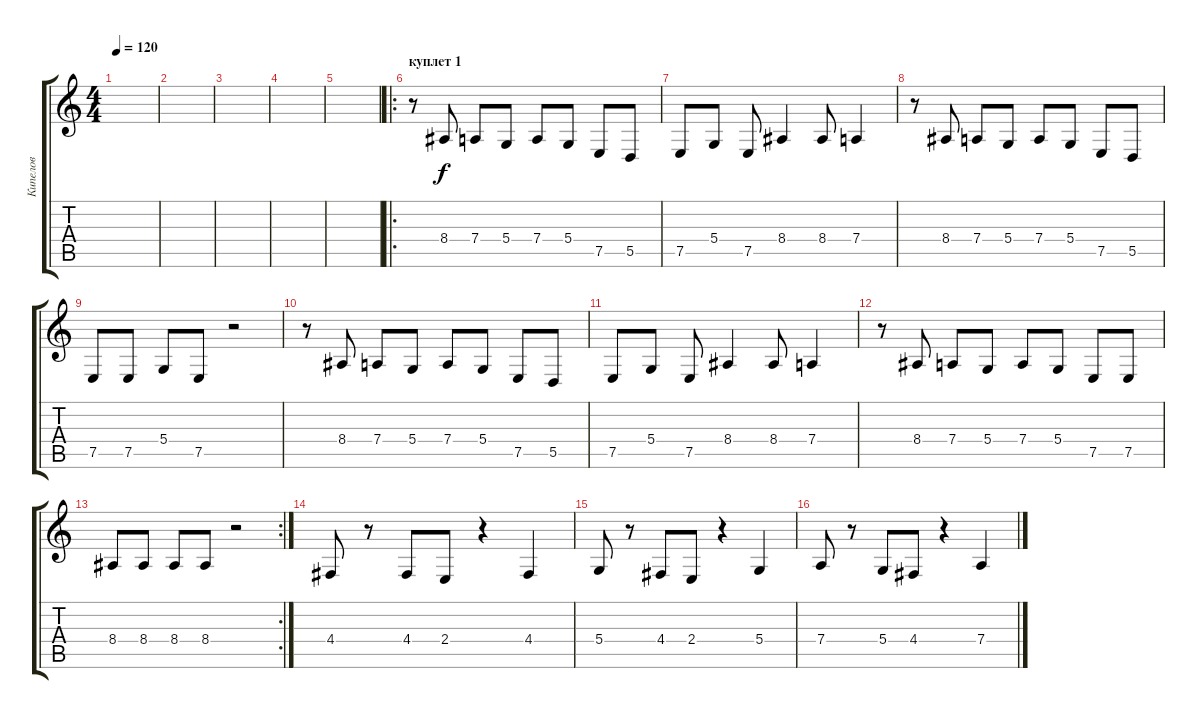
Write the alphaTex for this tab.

\track ("Кипелов" "Кипелов") {instrument stringensemble1}
\staff {score tabs}
\tuning (E4 B3 G3 D3 A2 E2) {hide}
\ts (4 4)
\tempo 120
\clef g2
\ks c
|
|
|
|
|
\ro
\section ("" "куплет 1")
r.8 8.4.8 7.4.8 5.4.8 7.4.8 5.4.8 7.5.8 5.5.8 |
7.5.8 5.4.8 7.5.8 8.4.4 8.4.8 7.4.4 |
r.8 8.4.8 7.4.8 5.4.8 7.4.8 5.4.8 7.5.8 5.5.8 |
7.5.8 7.5.8 5.4.8 7.5.8 r.2 |
r.8 8.4.8 7.4.8 5.4.8 7.4.8 5.4.8 7.5.8 5.5.8 |
7.5.8 5.4.8 7.5.8 8.4.4 8.4.8 7.4.4 |
r.8 8.4.8 7.4.8 5.4.8 7.4.8 5.4.8 7.5.8 7.5.8 |
\rc 2
8.4.8 8.4.8 8.4.8 8.4.8 r.2 |
4.4.8 r.8 4.4.8 2.4.8 r.4 4.4.4 |
5.4.8 r.8 4.4.8 2.4.8 r.4 5.4.4 |
7.4.8 r.8 5.4.8 4.4.8 r.4 7.4.4
